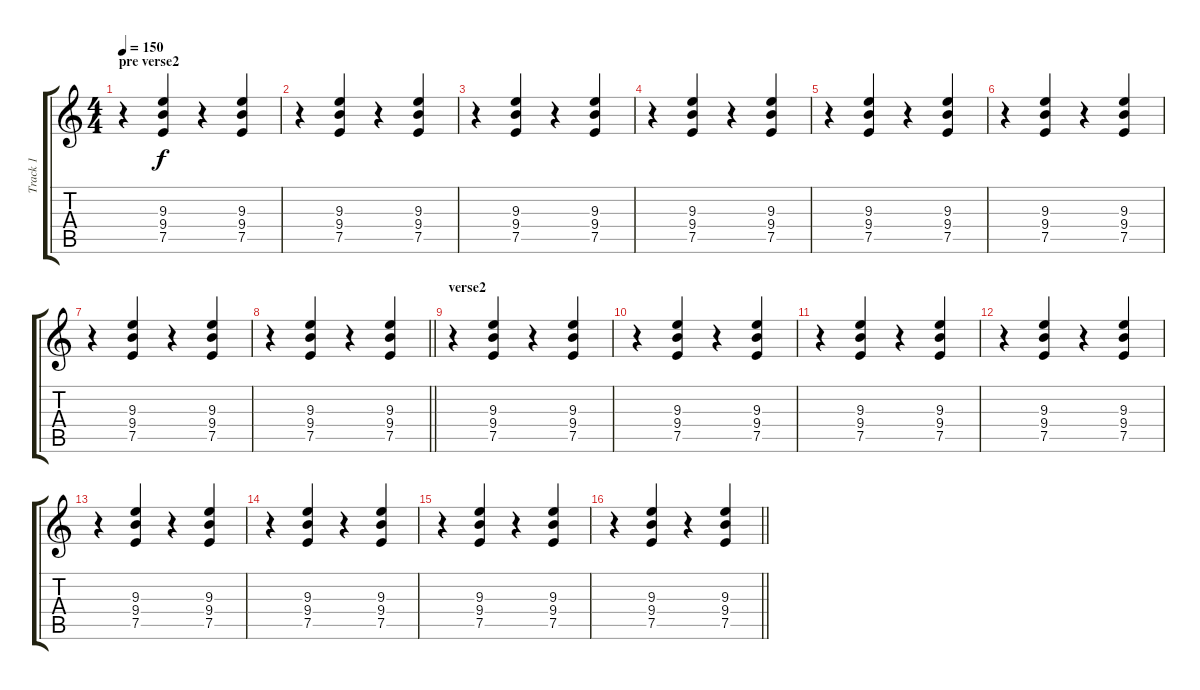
\track ("Track 1" "Track 1") {instrument overdrivenguitar}
\staff {score tabs}
\tuning (E4 B3 G3 D3 A2 E2) {hide}
\ts (4 4)
\section ("" "pre verse2")
\tempo 150
\clef g2
\ks c
r.4{dy f} (9.3 9.4 7.5).4 r.4 (9.3 9.4 7.5).4 |
r.4 (9.3 9.4 7.5).4 r.4 (9.3 9.4 7.5).4 |
r.4 (9.3 9.4 7.5).4 r.4 (9.3 9.4 7.5).4 |
r.4 (9.3 9.4 7.5).4 r.4 (9.3 9.4 7.5).4 |
r.4 (9.3 9.4 7.5).4 r.4 (9.3 9.4 7.5).4 |
r.4 (9.3 9.4 7.5).4 r.4 (9.3 9.4 7.5).4 |
r.4 (9.3 9.4 7.5).4 r.4 (9.3 9.4 7.5).4 |
\barLineRight lightlight
r.4 (9.3 9.4 7.5).4 r.4 (9.3 9.4 7.5).4 |
\section ("" "verse2")
r.4 (9.3 9.4 7.5).4 r.4 (9.3 9.4 7.5).4 |
r.4 (9.3 9.4 7.5).4 r.4 (9.3 9.4 7.5).4 |
r.4 (9.3 9.4 7.5).4 r.4 (9.3 9.4 7.5).4 |
r.4 (9.3 9.4 7.5).4 r.4 (9.3 9.4 7.5).4 |
r.4 (9.3 9.4 7.5).4 r.4 (9.3 9.4 7.5).4 |
r.4 (9.3 9.4 7.5).4 r.4 (9.3 9.4 7.5).4 |
r.4 (9.3 9.4 7.5).4 r.4 (9.3 9.4 7.5).4 |
\barLineRight lightlight
r.4 (9.3 9.4 7.5).4 r.4 (9.3 9.4 7.5).4
